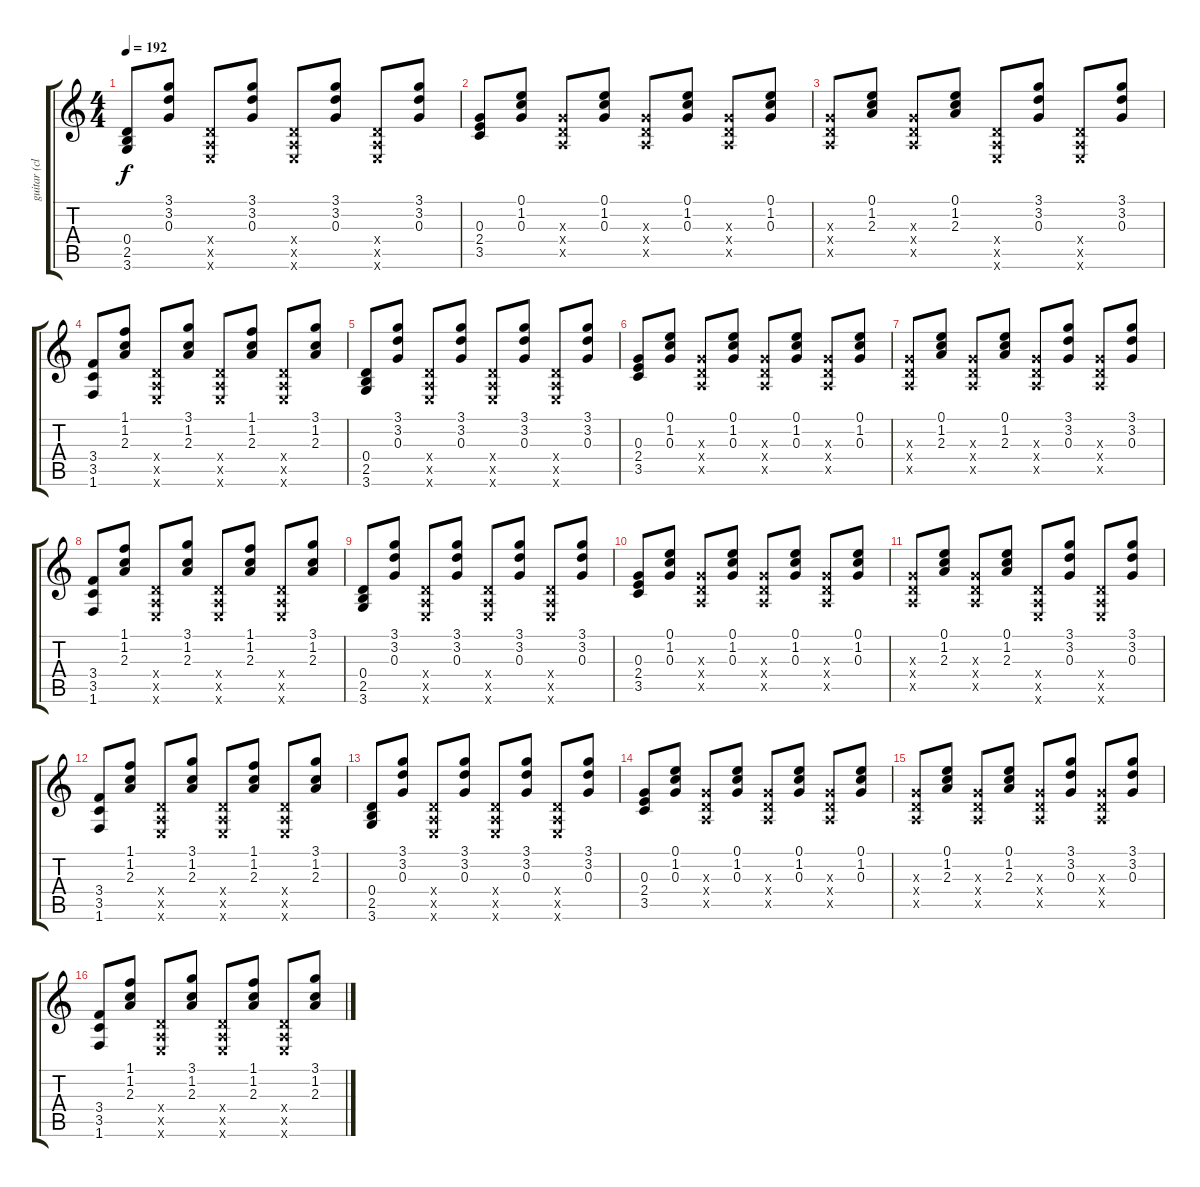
\track ("guitar (clean)" "guitar (cl") {instrument electricguitarclean}
\staff {score tabs}
\tuning (E4 B3 G3 D3 A2 E2) {hide}
\ts (4 4)
\tempo 192
\clef g2
\ks c
(0.4 2.5 3.6).8{dy f} (3.1 3.2 0.3).8 (0.4{x} 0.5{x} 0.6{x}).8 (3.1 3.2 0.3).8 (0.4{x} 0.5{x} 0.6{x}).8 (3.1 3.2 0.3).8 (0.4{x} 0.5{x} 0.6{x}).8 (3.1 3.2 0.3).8 |
(0.3 2.4 3.5).8 (0.1 1.2 0.3).8 (0.3{x} 0.4{x} 0.5{x}).8 (0.1 1.2 0.3).8 (0.3{x} 0.4{x} 0.5{x}).8 (0.1 1.2 0.3).8 (0.3{x} 0.4{x} 0.5{x}).8 (0.1 1.2 0.3).8 |
(0.3{x} 0.4{x} 0.5{x}).8 (0.1 1.2 2.3).8 (0.3{x} 0.4{x} 0.5{x}).8 (0.1 1.2 2.3).8 (0.4{x} 0.5{x} 0.6{x}).8 (3.1 3.2 0.3).8 (0.4{x} 0.5{x} 0.6{x}).8 (3.1 3.2 0.3).8 |
(3.4 3.5 1.6).8 (1.1 1.2 2.3).8 (0.4{x} 0.5{x} 0.6{x}).8 (3.1 1.2 2.3).8 (0.4{x} 0.5{x} 0.6{x}).8 (1.1 1.2 2.3).8 (0.4{x} 0.5{x} 0.6{x}).8 (3.1 1.2 2.3).8 |
(0.4 2.5 3.6).8 (3.1 3.2 0.3).8 (0.4{x} 0.5{x} 0.6{x}).8 (3.1 3.2 0.3).8 (0.4{x} 0.5{x} 0.6{x}).8 (3.1 3.2 0.3).8 (0.4{x} 0.5{x} 0.6{x}).8 (3.1 3.2 0.3).8 |
(0.3 2.4 3.5).8 (0.1 1.2 0.3).8 (0.3{x} 0.4{x} 0.5{x}).8 (0.1 1.2 0.3).8 (0.3{x} 0.4{x} 0.5{x}).8 (0.1 1.2 0.3).8 (0.3{x} 0.4{x} 0.5{x}).8 (0.1 1.2 0.3).8 |
(0.3{x} 0.4{x} 0.5{x}).8 (0.1 1.2 2.3).8 (0.3{x} 0.4{x} 0.5{x}).8 (0.1 1.2 2.3).8 (0.3{x} 0.4{x} 0.5{x}).8 (3.1 3.2 0.3).8 (0.3{x} 0.4{x} 0.5{x}).8 (3.1 3.2 0.3).8 |
(3.4 3.5 1.6).8 (1.1 1.2 2.3).8 (0.4{x} 0.5{x} 0.6{x}).8 (3.1 1.2 2.3).8 (0.4{x} 0.5{x} 0.6{x}).8 (1.1 1.2 2.3).8 (0.4{x} 0.5{x} 0.6{x}).8 (3.1 1.2 2.3).8 |
(0.4 2.5 3.6).8 (3.1 3.2 0.3).8 (0.4{x} 0.5{x} 0.6{x}).8 (3.1 3.2 0.3).8 (0.4{x} 0.5{x} 0.6{x}).8 (3.1 3.2 0.3).8 (0.4{x} 0.5{x} 0.6{x}).8 (3.1 3.2 0.3).8 |
(0.3 2.4 3.5).8 (0.1 1.2 0.3).8 (0.3{x} 0.4{x} 0.5{x}).8 (0.1 1.2 0.3).8 (0.3{x} 0.4{x} 0.5{x}).8 (0.1 1.2 0.3).8 (0.3{x} 0.4{x} 0.5{x}).8 (0.1 1.2 0.3).8 |
(0.3{x} 0.4{x} 0.5{x}).8 (0.1 1.2 2.3).8 (0.3{x} 0.4{x} 0.5{x}).8 (0.1 1.2 2.3).8 (0.4{x} 0.5{x} 0.6{x}).8 (3.1 3.2 0.3).8 (0.4{x} 0.5{x} 0.6{x}).8 (3.1 3.2 0.3).8 |
(3.4 3.5 1.6).8 (1.1 1.2 2.3).8 (0.4{x} 0.5{x} 0.6{x}).8 (3.1 1.2 2.3).8 (0.4{x} 0.5{x} 0.6{x}).8 (1.1 1.2 2.3).8 (0.4{x} 0.5{x} 0.6{x}).8 (3.1 1.2 2.3).8 |
(0.4 2.5 3.6).8 (3.1 3.2 0.3).8 (0.4{x} 0.5{x} 0.6{x}).8 (3.1 3.2 0.3).8 (0.4{x} 0.5{x} 0.6{x}).8 (3.1 3.2 0.3).8 (0.4{x} 0.5{x} 0.6{x}).8 (3.1 3.2 0.3).8 |
(0.3 2.4 3.5).8 (0.1 1.2 0.3).8 (0.3{x} 0.4{x} 0.5{x}).8 (0.1 1.2 0.3).8 (0.3{x} 0.4{x} 0.5{x}).8 (0.1 1.2 0.3).8 (0.3{x} 0.4{x} 0.5{x}).8 (0.1 1.2 0.3).8 |
(0.3{x} 0.4{x} 0.5{x}).8 (0.1 1.2 2.3).8 (0.3{x} 0.4{x} 0.5{x}).8 (0.1 1.2 2.3).8 (0.3{x} 0.4{x} 0.5{x}).8 (3.1 3.2 0.3).8 (0.3{x} 0.4{x} 0.5{x}).8 (3.1 3.2 0.3).8 |
(3.4 3.5 1.6).8 (1.1 1.2 2.3).8 (0.4{x} 0.5{x} 0.6{x}).8 (3.1 1.2 2.3).8 (0.4{x} 0.5{x} 0.6{x}).8 (1.1 1.2 2.3).8 (0.4{x} 0.5{x} 0.6{x}).8 (3.1 1.2 2.3).8
